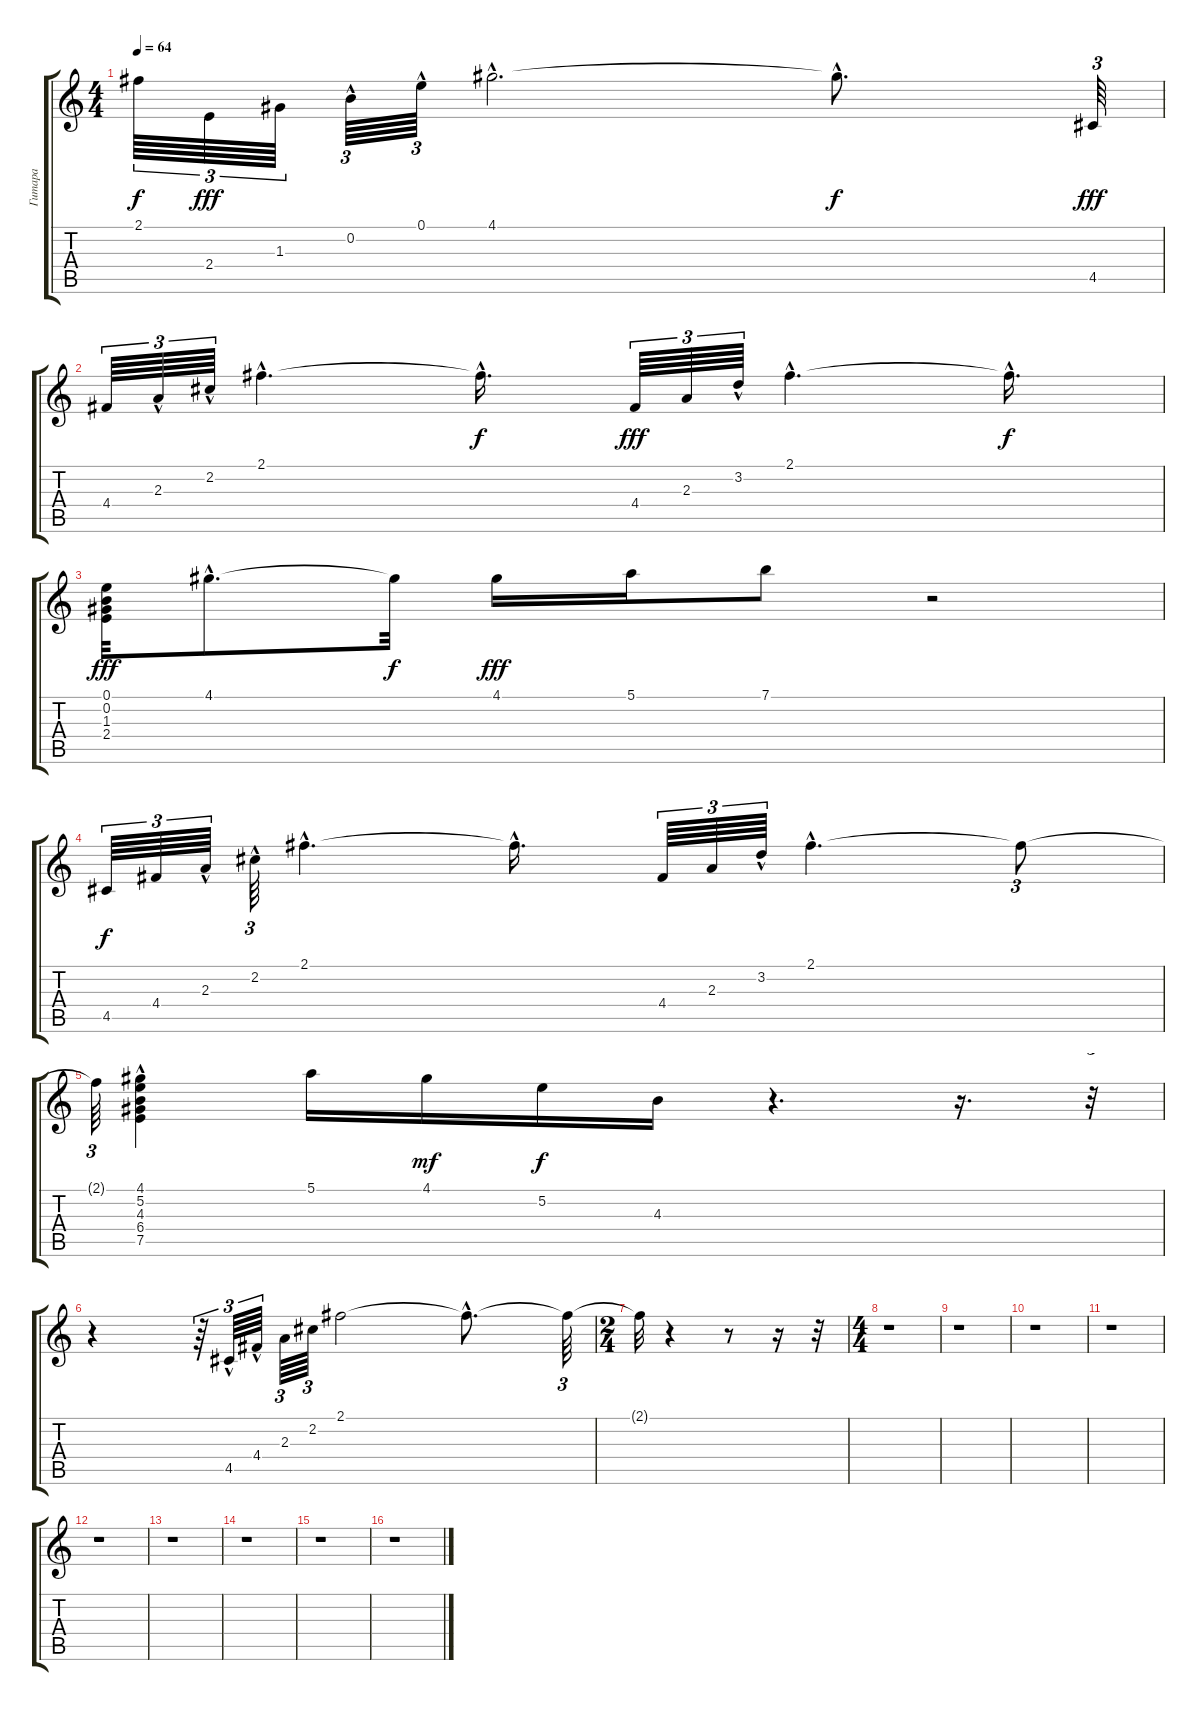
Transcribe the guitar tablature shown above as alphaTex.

\track ("Гитара" "Гитара") {instrument acousticguitarsteel}
\staff {score tabs}
\tuning (E4 B3 G3 D3 A2 E2) {hide}
\ts (4 4)
\tempo 64
\clef g2
\ks c
2.1{t}.64{tu (3 2) dy f} 2.4.64{tu (3 2) dy fff} 1.3.64{tu (3 2)} 0.2{hac}.64{tu (3 2)} 0.1{hac}.64{tu (3 2)} 4.1{hac}.2{d} 4.1{hac t}.8{d dy f} 4.5.64{tu (3 2) dy fff} |
4.4.64{tu (3 2)} 2.3{hac}.64{tu (3 2)} 2.2{hac}.64{tu (3 2)} 2.1{hac}.4{d} 2.1{hac t}.16{d dy f} 4.4.64{tu (3 2) dy fff} 2.3.64{tu (3 2)} 3.2{hac}.64{tu (3 2)} 2.1{hac}.4{d} 2.1{hac t}.16{d dy f} |
(0.1 0.2 1.3 2.4).32{dy fff} 4.1{hac}.8{d} 4.1{t}.32{dy f} 4.1.16{dy fff} 5.1.16 7.1.8 r.2 |
4.5.64{tu (3 2) dy f} 4.4.64{tu (3 2)} 2.3{hac}.64{tu (3 2)} 2.2{hac}.64{tu (3 2)} 2.1{hac}.4{d} 2.1{hac t}.16{d} 4.4.64{tu (3 2)} 2.3.64{tu (3 2)} 3.2{hac}.64{tu (3 2)} 2.1{hac}.4{d} 2.1{t}.8{tu (3 2)} |
2.1{t}.64{tu (3 2)} (4.1{hac} 5.2 4.3 6.4 7.5).4 5.1.16 4.1.16{dy mf} 5.2.16{dy f} 4.3.16 r.4{d} r.16{d} r.32{tu (3 2)} |
r.4 r.64{tu (3 2)} 4.5{hac}.64{tu (3 2)} 4.4{hac}.64{tu (3 2)} 2.3.64{tu (3 2)} 2.2.64{tu (3 2)} 2.1.2 2.1{hac t}.8{d} 2.1{t}.64{tu (3 2)} |
\ts (2 4)
2.1{t}.32 r.4 r.8 r.16 r.32 |
\ts (4 4)
r.1 |
r.1 |
r.1 |
r.1 |
r.1 |
r.1 |
r.1 |
r.1 |
r.1
